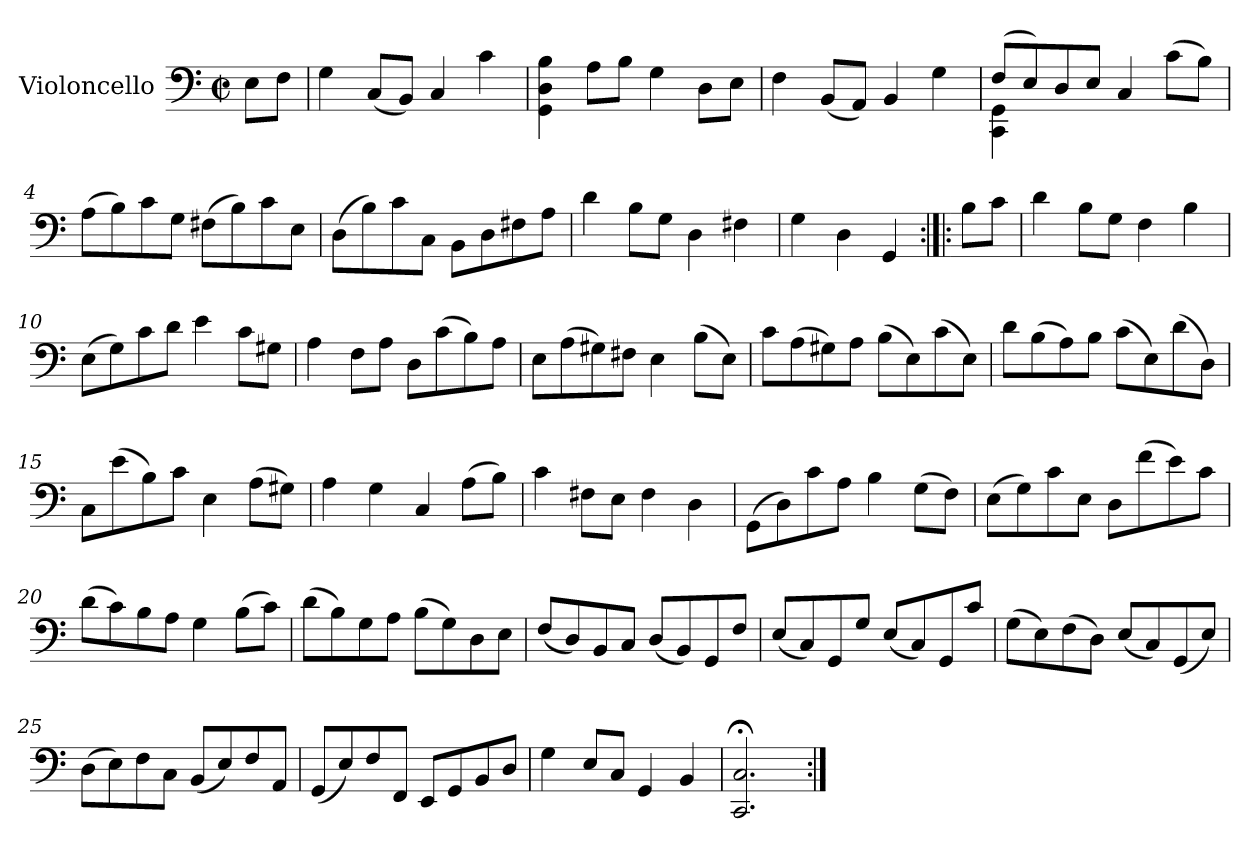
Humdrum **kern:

**kern
*part1
*staff1
*I"Violoncello
*I'Vc
*clefF4
*k[]
*C:
*M2/2
*met(c|)
=
8E\L
8F\J
=
4G\
(8C/L
8BB/J)
4C/
4c\
=1
4GG\ 4D\ 4B\
8A\L
8B\J
4G\
8D\L
8E\J
=2
4F\
(8BB/L
8AA/J)
4BB/
4G\
=3
*^
(8F/L	4CC\ 4GG\
8E/)	.
8D/	2.ryy
8E/J	.
4C/	.
(8c\L	.
8B\J)	.
*v	*v
=4
(8A\L
8B\)
8c\
8G\J
(8F#X\L
8B\)
8c\
8E\J
!!LO:LB:g=z
=5
(8D\L
8B\)
8c\
8C\J
8BB\L
8D\
8F#X\
8A\J
=6
4d\
8B\L
8G\J
4D\
4F#X\
=7
4G\
4D\
4GG/
=8:|!|:
8B\L
8c\J
=9
4d\
8B\L
8G\J
4F\
4B\
=10
(8E\L
8G\)
8c\
8d\J
4e\
8c\L
8G#X\J
!!LO:LB:g=z
=11
4A\
8F\L
8A\J
8D\L
(8c\
8B\)
8A\J
=12
8E\L
(8A\
8G#X\)
8F#X\J
4E\
(8B\L
8E\J)
=13
8c\L
(8A\
8G#X\)
8A\J
(8B\L
8E\)
(8c\
8E\J)
=14
8d\L
(8B\
8A\)
8B\J
(8c\L
8E\)
(8d\
8D\J)
!!LO:LB:g=z
=15
8C\L
(8e\
8B\)
8c\J
4E\
(8A\L
8G#X\J)
=16
4A\
4G\
4C/
(8A\L
8B\J)
=17
4c\
8F#X\L
8E\J
4F#\
4D\
=18
(8GG\L
8D\)
8c\
8A\J
4B\
(8G\L
8F\J)
=19
(8E\L
8G\)
8c\
8E\J
8D\L
(8f\
8e\)
8c\J
!!LO:LB:g=z
=20
(8d\L
8c\)
8B\
8A\J
4G\
(8B\L
8c\J)
=21
(8d\L
8B\)
8G\
8A\J
(8B\L
8G\)
8D\
8E\J
=22
(8F/L
8D/)
8BB/
8C/J
(8D/L
8BB/)
8GG/
8F/J
=23
(8E/L
8C/)
8GG/
8G/J
(8E/L
8C/)
8GG/
8c/J
!!LO:LB:g=z
=24
(8G\L
8E\)
(8F\
8D\J)
(8E/L
8C/)
(8GG/
8E/J)
=25
(8D\L
8E\)
8F\
8C\J
(8BB/L
8E/)
8F/
8AA/J
=26
(8GG/L
8E/)
8F/
8FF/J
8EE/L
8GG/
8BB/
8D/J
=27
4G\
8E/L
8C/J
4GG/
4BB/
=28
2.CC/;< 2.C/;<
=:|!
*-
